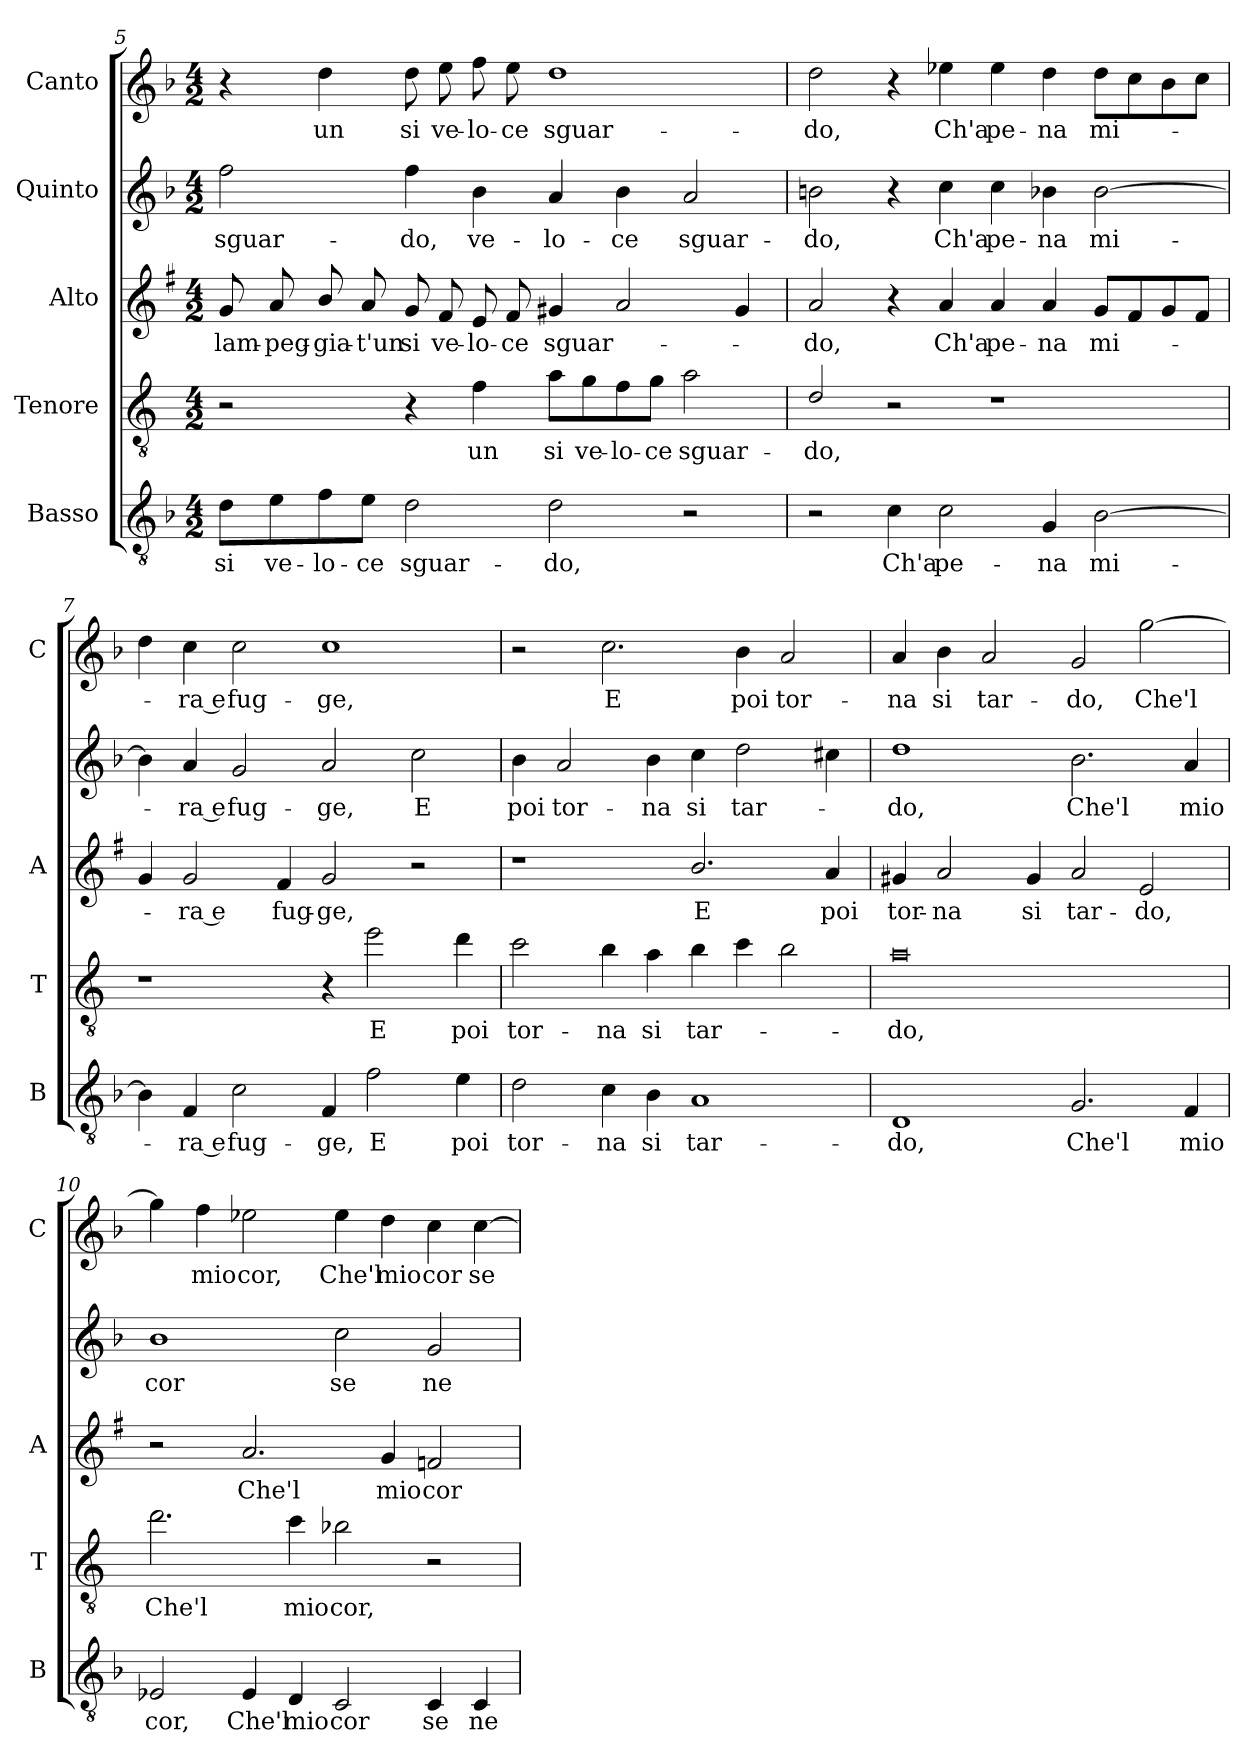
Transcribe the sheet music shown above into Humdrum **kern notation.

**kern	**text	**kern	**text	**kern	**text	**kern	**text	**kern	**text
*part5	*part5	*part4	*part4	*part3	*part3	*part2	*part2	*part1	*part1
*staff5	*staff5	*staff4	*staff4	*staff3	*staff3	*staff2	*staff2	*staff1	*staff1
*I"Basso	*	*I"Tenore	*	*I"Alto	*	*I"Quinto	*	*I"Canto	*
*I'B	*	*I'T	*	*I'A	*	*	*	*I'C	*
!!LO:LB:g=z
*clefGv2	*	*clefGv2	*	*clefG2	*	*clefG2	*	*clefG2	*
*	*	*ITrd4c7	*	*ITrd1c2	*	*	*	*	*
*k[b-]	*	*k[b-]	*	*k[b-]	*	*k[b-]	*	*k[b-]	*
*F:	*	*F:	*	*F:	*	*F:	*	*F:	*
*M4/2	*	*M4/2	*	*M4/2	*	*M4/2	*	*M4/2	*
=5	=5	=5	=5	=5	=5	=5	=5	=5	=5
!	!LO:LY:b	!	!	!	!LO:LY:b	!	!LO:LY:b	!	!
8d\L	si	2r	.	8f/	lam-	2ff\	sguar-	4r	.
!	!LO:LY:b	!	!	!	!LO:LY:b	!	!	!	!
8e\	ve-	.	.	8g/	-peg-	.	.	.	.
!	!LO:LY:b	!	!	!	!LO:LY:b	!	!	!	!LO:LY:b
8f\	-lo-	.	.	8a/	-gia-	.	.	4dd\	un
!	!LO:LY:b	!	!	!	!LO:LY:b	!	!	!	!
8e\J	-ce	.	.	8g/	-t'un	.	.	.	.
!	!LO:LY:b	!	!	!	!LO:LY:b	!	!LO:LY:b	!	!LO:LY:b
2d\	sguar-	4r	.	8f/	si	4ff\	-do,	8dd\	si
!	!	!	!	!	!LO:LY:b	!	!	!	!LO:LY:b
.	.	.	.	8e/	ve-	.	.	8ee\	ve-
!	!	!	!LO:LY:b	!	!LO:LY:b	!	!LO:LY:b	!	!LO:LY:b
.	.	4B-\	un	8d/	-lo-	4b-\	ve-	8ff\	-lo-
!	!	!	!	!	!LO:LY:b	!	!	!	!LO:LY:b
.	.	.	.	8e/	-ce	.	.	8ee\	-ce
!	!LO:LY:b	!	!LO:LY:b	!	!LO:LY:b	!	!LO:LY:b	!	!LO:LY:b
2d\	-do,	8d\L	si	4f#X/	sguar-	4a/	-lo-	1dd	sguar-
!	!	!	!LO:LY:b	!	!	!	!	!	!
.	.	8c\	ve-	.	.	.	.	.	.
!	!	!	!LO:LY:b	!	!	!	!LO:LY:b	!	!
.	.	8B-\	-lo-	2g/	.	4b-\	-ce	.	.
!	!	!	!LO:LY:b	!	!	!	!	!	!
.	.	8c\J	-ce	.	.	.	.	.	.
!	!	!	!LO:LY:b	!	!	!	!LO:LY:b	!	!
2r	.	2d\	sguar-	.	.	2a/	sguar-	.	.
.	.	.	.	4f#/	.	.	.	.	.
=6	=6	=6	=6	=6	=6	=6	=6	=6	=6
!	!	!	!LO:LY:b	!	!LO:LY:b	!	!LO:LY:b	!	!LO:LY:b
2r	.	2G/	-do,	2g/	-do,	2bn\	-do,	2dd\	-do,
!	!LO:LY:b	!	!	!	!	!	!	!	!
4c\	Ch'a	2r	.	4r	.	4r	.	4r	.
!	!LO:LY:b	!	!	!	!LO:LY:b	!	!LO:LY:b	!	!LO:LY:b
2c\	pe-	.	.	4g/	Ch'a	4cc\	Ch'a	4ee-X\	Ch'a
!	!	!	!	!	!LO:LY:b	!	!LO:LY:b	!	!LO:LY:b
.	.	1r	.	4g/	pe-	4cc\	pe-	4ee-\	pe-
!	!LO:LY:b	!	!	!	!LO:LY:b	!	!LO:LY:b	!	!LO:LY:b
4G/	-na	.	.	4g/	-na	4b-X\	-na	4dd\	-na
!	!LO:LY:b	!	!	!	!LO:LY:b	!	!LO:LY:b	!	!LO:LY:b
[2B-\	mi-	.	.	8f/L	mi-	[2b-\	mi-	8dd\L	mi-
.	.	.	.	8e/	.	.	.	8cc\	.
.	.	.	.	8f/	.	.	.	8b-\	.
.	.	.	.	8e/J	.	.	.	8cc\J	.
!!LO:LB:g=z
=7	=7	=7	=7	=7	=7	=7	=7	=7	=7
4B-\]	.	1r	.	4f/	.	4b-\]	.	4dd\	.
!	!LO:LY:b	!	!	!	!LO:LY:b	!	!LO:LY:b	!	!LO:LY:b
4F/	-ra e	.	.	2f/	-ra e	4a/	-ra e	4cc\	-ra e
!	!LO:LY:b	!	!	!	!	!	!LO:LY:b	!	!LO:LY:b
2c\	fug-	.	.	.	.	2g/	fug-	2cc\	fug-
!	!	!	!	!	!LO:LY:b	!	!	!	!
.	.	.	.	4e/	fug-	.	.	.	.
!	!LO:LY:b	!	!	!	!LO:LY:b	!	!LO:LY:b	!	!LO:LY:b
4F/	-ge,	4r	.	2f/	-ge,	2a/	-ge,	1cc	-ge,
!	!LO:LY:b	!	!LO:LY:b	!	!	!	!	!	!
2f\	E	2a\	E	.	.	.	.	.	.
!	!	!	!	!	!	!	!LO:LY:b	!	!
.	.	.	.	2r	.	2cc\	E	.	.
!	!LO:LY:b	!	!LO:LY:b	!	!	!	!	!	!
4e\	poi	4g\	poi	.	.	.	.	.	.
=8	=8	=8	=8	=8	=8	=8	=8	=8	=8
!	!LO:LY:b	!	!LO:LY:b	!	!	!	!LO:LY:b	!	!
2d\	tor-	2f\	tor-	1r	.	4b-\	poi	2r	.
!	!	!	!	!	!	!	!LO:LY:b	!	!
.	.	.	.	.	.	2a/	tor-	.	.
!	!LO:LY:b	!	!LO:LY:b	!	!	!	!	!	!LO:LY:b
4c\	-na	4e\	-na	.	.	.	.	2.cc\	E
!	!LO:LY:b	!	!LO:LY:b	!	!	!	!LO:LY:b	!	!
4B-\	si	4d\	si	.	.	4b-\	-na	.	.
!	!LO:LY:b	!	!LO:LY:b	!	!LO:LY:b	!	!LO:LY:b	!	!
1A	tar-	4e\	tar-	2.a/	E	4cc\	si	.	.
!	!	!	!	!	!	!	!LO:LY:b	!	!LO:LY:b
.	.	4f\	.	.	.	2dd\	tar-	4b-\	poi
!	!	!	!	!	!	!	!	!	!LO:LY:b
.	.	2e\	.	.	.	.	.	2a/	tor-
!	!	!	!	!	!LO:LY:b	!	!	!	!
.	.	.	.	4g/	poi	4cc#X\	.	.	.
=9	=9	=9	=9	=9	=9	=9	=9	=9	=9
!	!LO:LY:b	!	!LO:LY:b	!	!LO:LY:b	!	!LO:LY:b	!	!LO:LY:b
1D	-do,	0d	-do,	4f#X/	tor-	1dd	-do,	4a/	-na
!	!	!	!	!	!LO:LY:b	!	!	!	!LO:LY:b
.	.	.	.	2g/	-na	.	.	4b-\	si
!	!	!	!	!	!	!	!	!	!LO:LY:b
.	.	.	.	.	.	.	.	2a/	tar-
!	!	!	!	!	!LO:LY:b	!	!	!	!
.	.	.	.	4f#/	si	.	.	.	.
!	!LO:LY:b	!	!	!	!LO:LY:b	!	!LO:LY:b	!	!LO:LY:b
2.G/	Che'l	.	.	2g/	tar-	2.b-\	Che'l	2g/	-do,
!	!	!	!	!	!LO:LY:b	!	!	!	!LO:LY:b
.	.	.	.	2d/	-do,	.	.	[2gg\	Che'l
!	!LO:LY:b	!	!	!	!	!	!LO:LY:b	!	!
4F/	mio	.	.	.	.	4a/	mio	.	.
!!LO:PB:g=z
=10	=10	=10	=10	=10	=10	=10	=10	=10	=10
!	!LO:LY:b	!	!LO:LY:b	!	!	!	!LO:LY:b	!	!
2E-X/	cor,	2.g\	Che'l	2r	.	1b-	cor	4gg\]	.
!	!	!	!	!	!	!	!	!	!LO:LY:b
.	.	.	.	.	.	.	.	4ff\	mio
!	!LO:LY:b	!	!	!	!LO:LY:b	!	!	!	!LO:LY:b
4E-/	Che'l	.	.	2.g/	Che'l	.	.	2ee-X\	cor,
!	!LO:LY:b	!	!LO:LY:b	!	!	!	!	!	!
4D/	mio	4f\	mio	.	.	.	.	.	.
!	!LO:LY:b	!	!LO:LY:b	!	!	!	!LO:LY:b	!	!LO:LY:b
2C/	cor	2e-X\	cor,	.	.	2cc\	se	4ee-\	Che'l
!	!	!	!	!	!LO:LY:b	!	!	!	!LO:LY:b
.	.	.	.	4f/	mio	.	.	4dd\	mio
!	!LO:LY:b	!	!	!	!LO:LY:b	!	!LO:LY:b	!	!LO:LY:b
4C/	se	2r	.	2e-X/	cor	2g/	ne	4cc\	cor
!	!LO:LY:b	!	!	!	!	!	!	!	!LO:LY:b
4C/	ne	.	.	.	.	.	.	[4cc\	se
=	=	=	=	=	=	=	=	=	=
*-	*-	*-	*-	*-	*-	*-	*-	*-	*-
